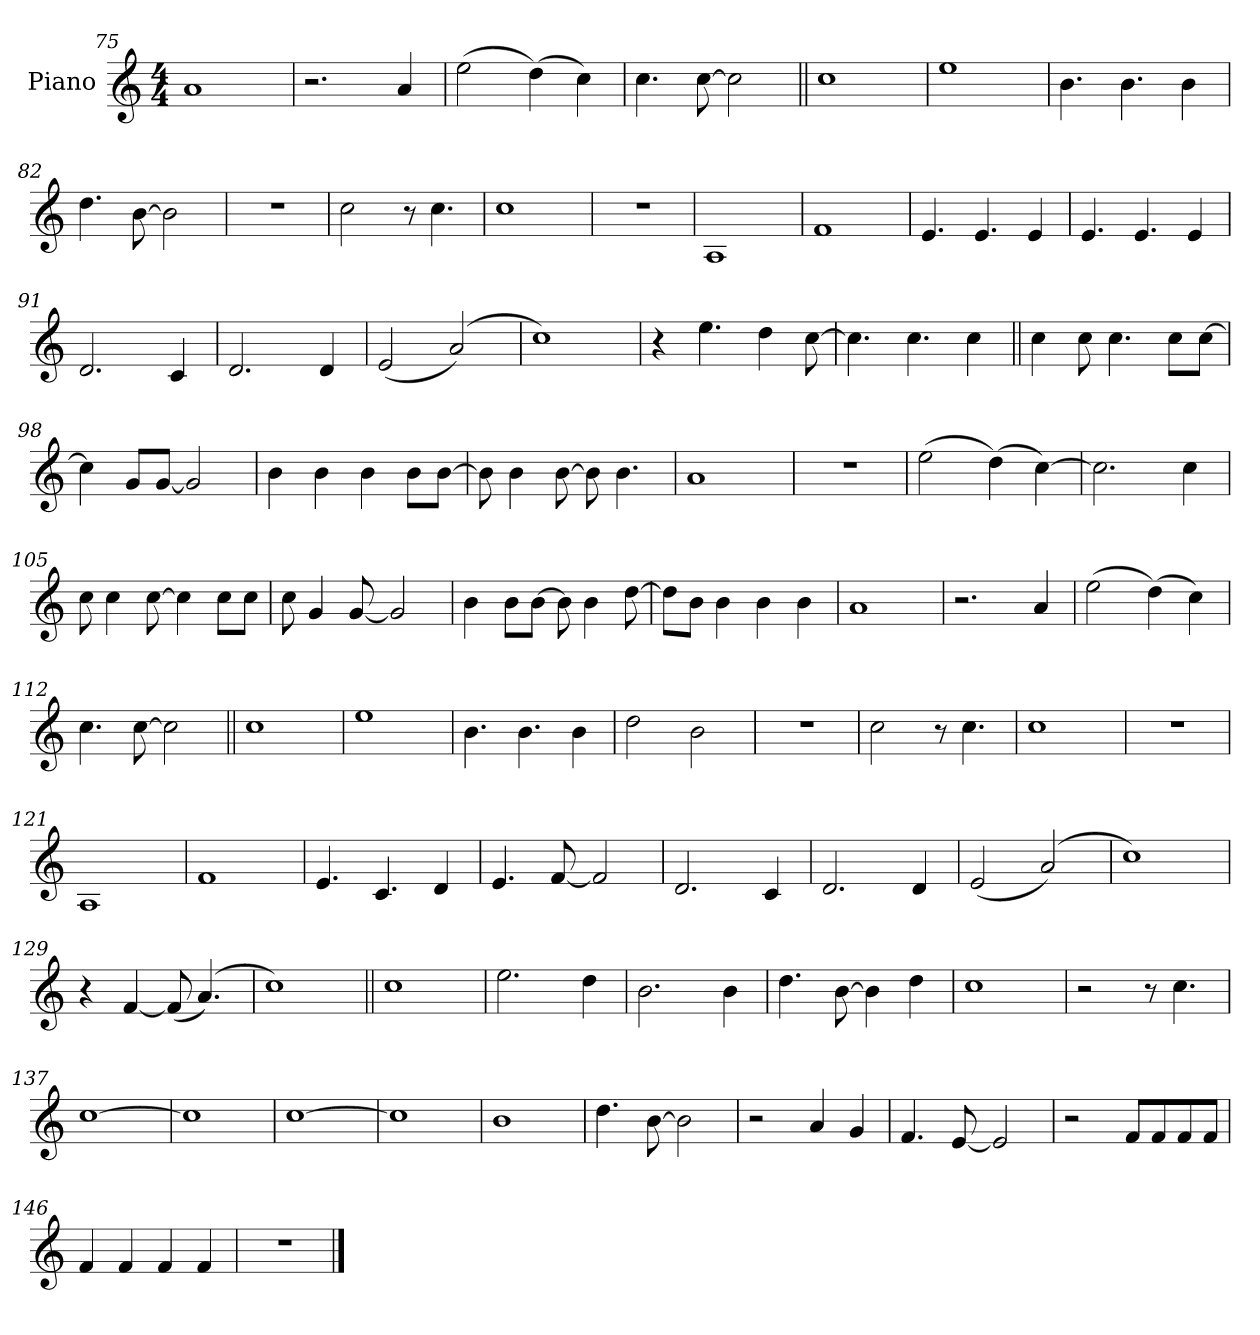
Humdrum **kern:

**kern
*part1
*staff1
*I"Piano
*I'Pno.
*clefG2
*k[]
*M4/4
=75
1a
=76
2.r
4a
=77
(2ee
(4dd)
4cc)
=78
4.cc
[8cc
2cc]
=79||
1cc
=80
1ee
=81
4.b
4.b
4b
=82
4.dd
[8b
2b]
=83
1r
=84
2cc
8r
4.cc
=85
1cc
=86
1r
=87
1A
=88
1f
=89
4.e
4.e
4e
=90
4.e
4.e
4e
=91
2.d
4c
=92
2.d
4d
=93
(2e
(2a)
=94
1cc)
=95
4r
4.ee
4dd
[8cc
=96
4.cc]
4.cc
4cc
=97||
4cc
8cc
4.cc
8ccL
[8ccJ
=98
4cc]
8gL
[8gJ
2g]
=99
4b
4b
4b
8bL
[8bJ
=100
8b]
4b
[8b
8b]
4.b
=101
1a
=102
1r
=103
(2ee
(4dd)
[4cc)
=104
2.cc]
4cc
=105
8cc
4cc
[8cc
4cc]
8ccL
8ccJ
=106
8cc
4g
[8g
2g]
=107
4b
8bL
[8bJ
8b]
4b
[8dd
=108
8ddL]
8bJ
4b
4b
4b
=109
1a
=110
2.r
4a
=111
(2ee
(4dd)
4cc)
=112
4.cc
[8cc
2cc]
=113||
1cc
=114
1ee
=115
4.b
4.b
4b
=116
2dd
2b
=117
1r
=118
2cc
8r
4.cc
=119
1cc
=120
1r
=121
1A
=122
1f
=123
4.e
4.c
4d
=124
4.e
[8f
2f]
=125
2.d
4c
=126
2.d
4d
=127
(2e
(2a)
=128
1cc)
=129
4r
[4f
(8f]
(4.a)
=130
1cc)
=131||
1cc
=132
2.ee
4dd
=133
2.b
4b
=134
4.dd
[8b
4b]
4dd
=135
1cc
=136
2r
8r
4.cc
=137
[1cc
=138
1cc]
=139
[1cc
=140
1cc]
=141
1b
=142
4.dd
[8b
2b]
=143
2r
4a
4g
=144
4.f
[8e
2e]
=145
2r
8fL
8f
8f
8fJ
=146
4f
4f
4f
4f
=147
1r
==
*-
